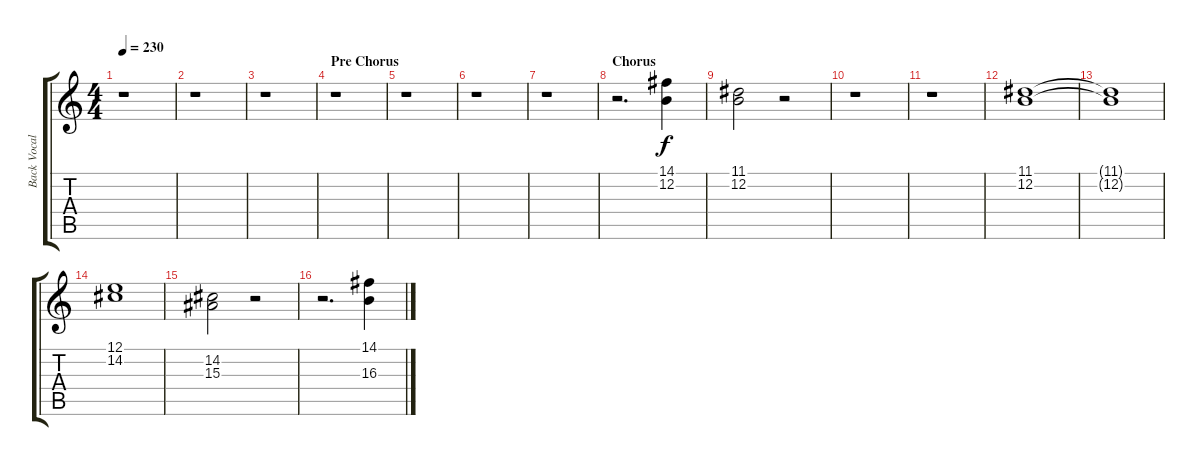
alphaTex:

\track ("Back Vocals" "Back Vocal") {instrument flute}
\staff {score tabs}
\tuning (E4 B3 G3 D3 A2 E2) {hide}
\ts (4 4)
\tempo 230
\clef g2
\ks c
r.1{dy f} |
r.1 |
r.1 |
\section ("" "Pre Chorus")
r.1 |
r.1 |
r.1 |
r.1 |
\section ("" "Chorus")
r.2{d} (14.1 12.2).4 |
(11.1 12.2).2 r.2 |
r.1 |
r.1 |
(11.1 12.2).1 |
(11.1{t} 12.2{t}).1 |
(12.1 14.2).1 |
(14.2 15.3).2 r.2 |
r.2{d} (14.1 16.3).4
